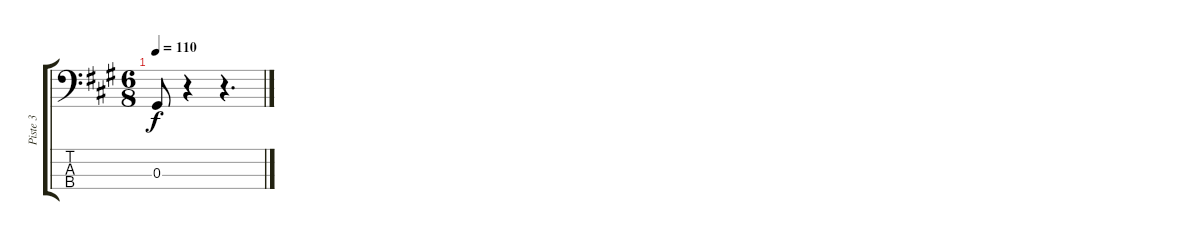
\track ("Piste 3" "Piste 3") {instrument electricbassfinger}
\staff {score tabs}
\tuning (Gb2 Db2 Ab1 Eb1) {hide}
\ts (6 8)
\tempo 110
\clef f4
\ks a
0.3.8{dy f} r.4 r.4{d}
